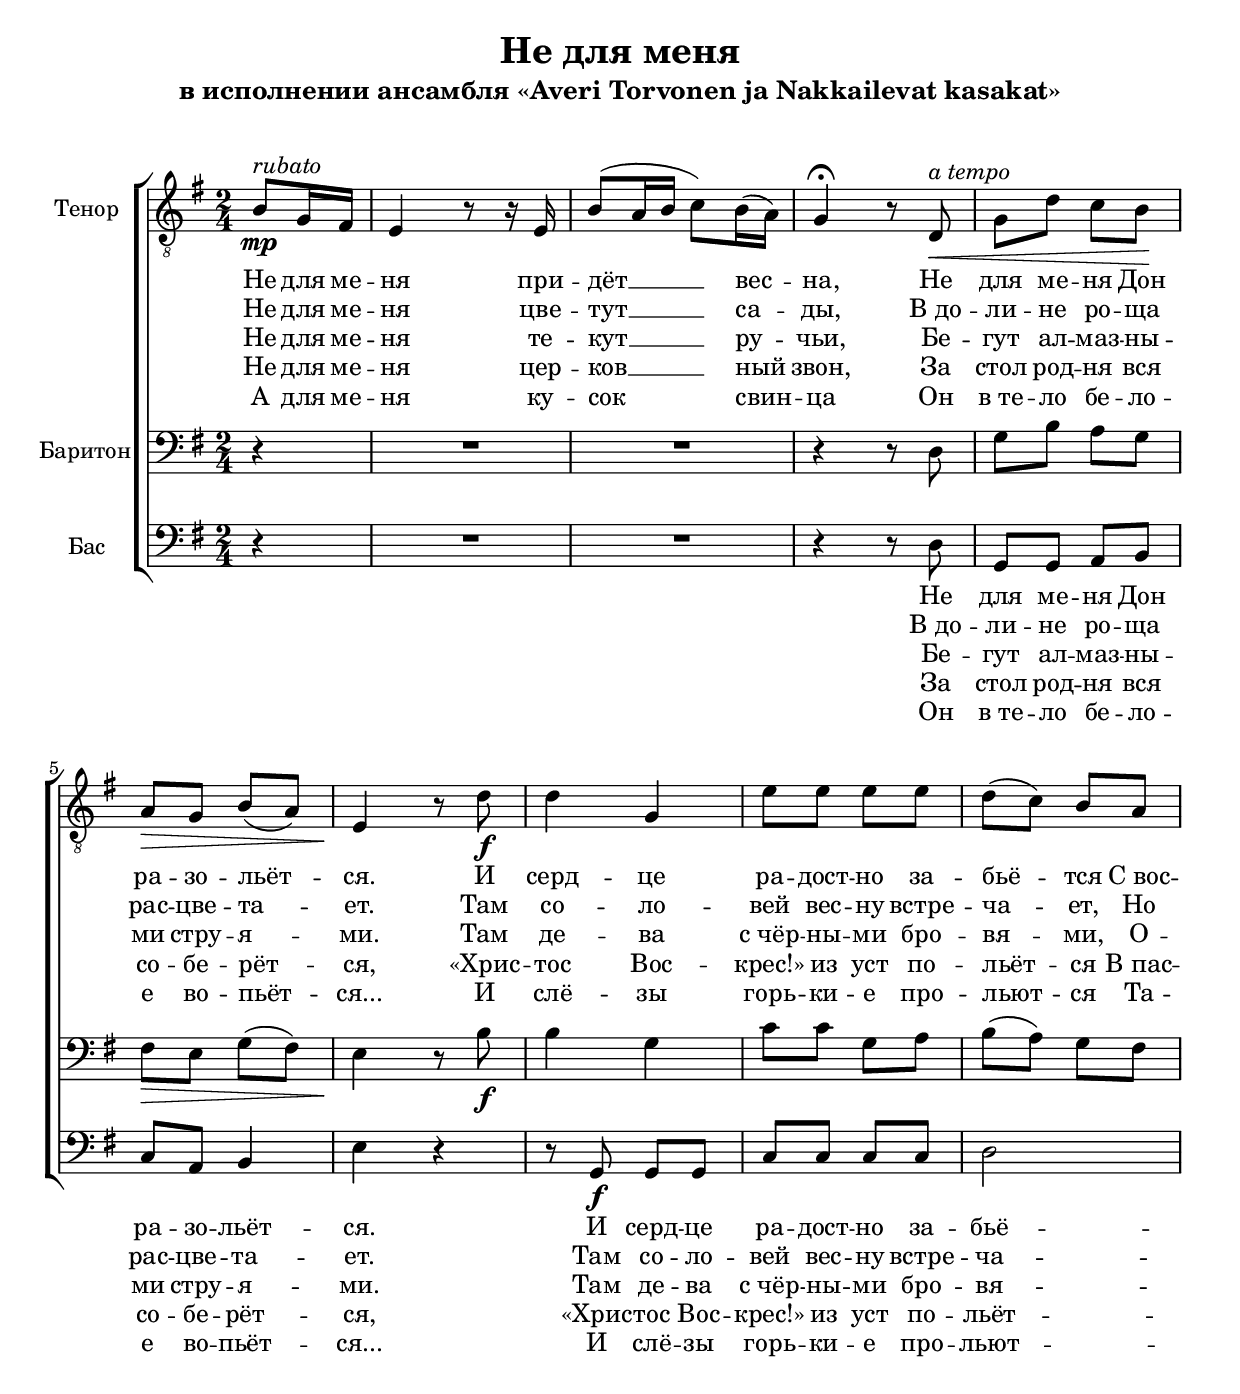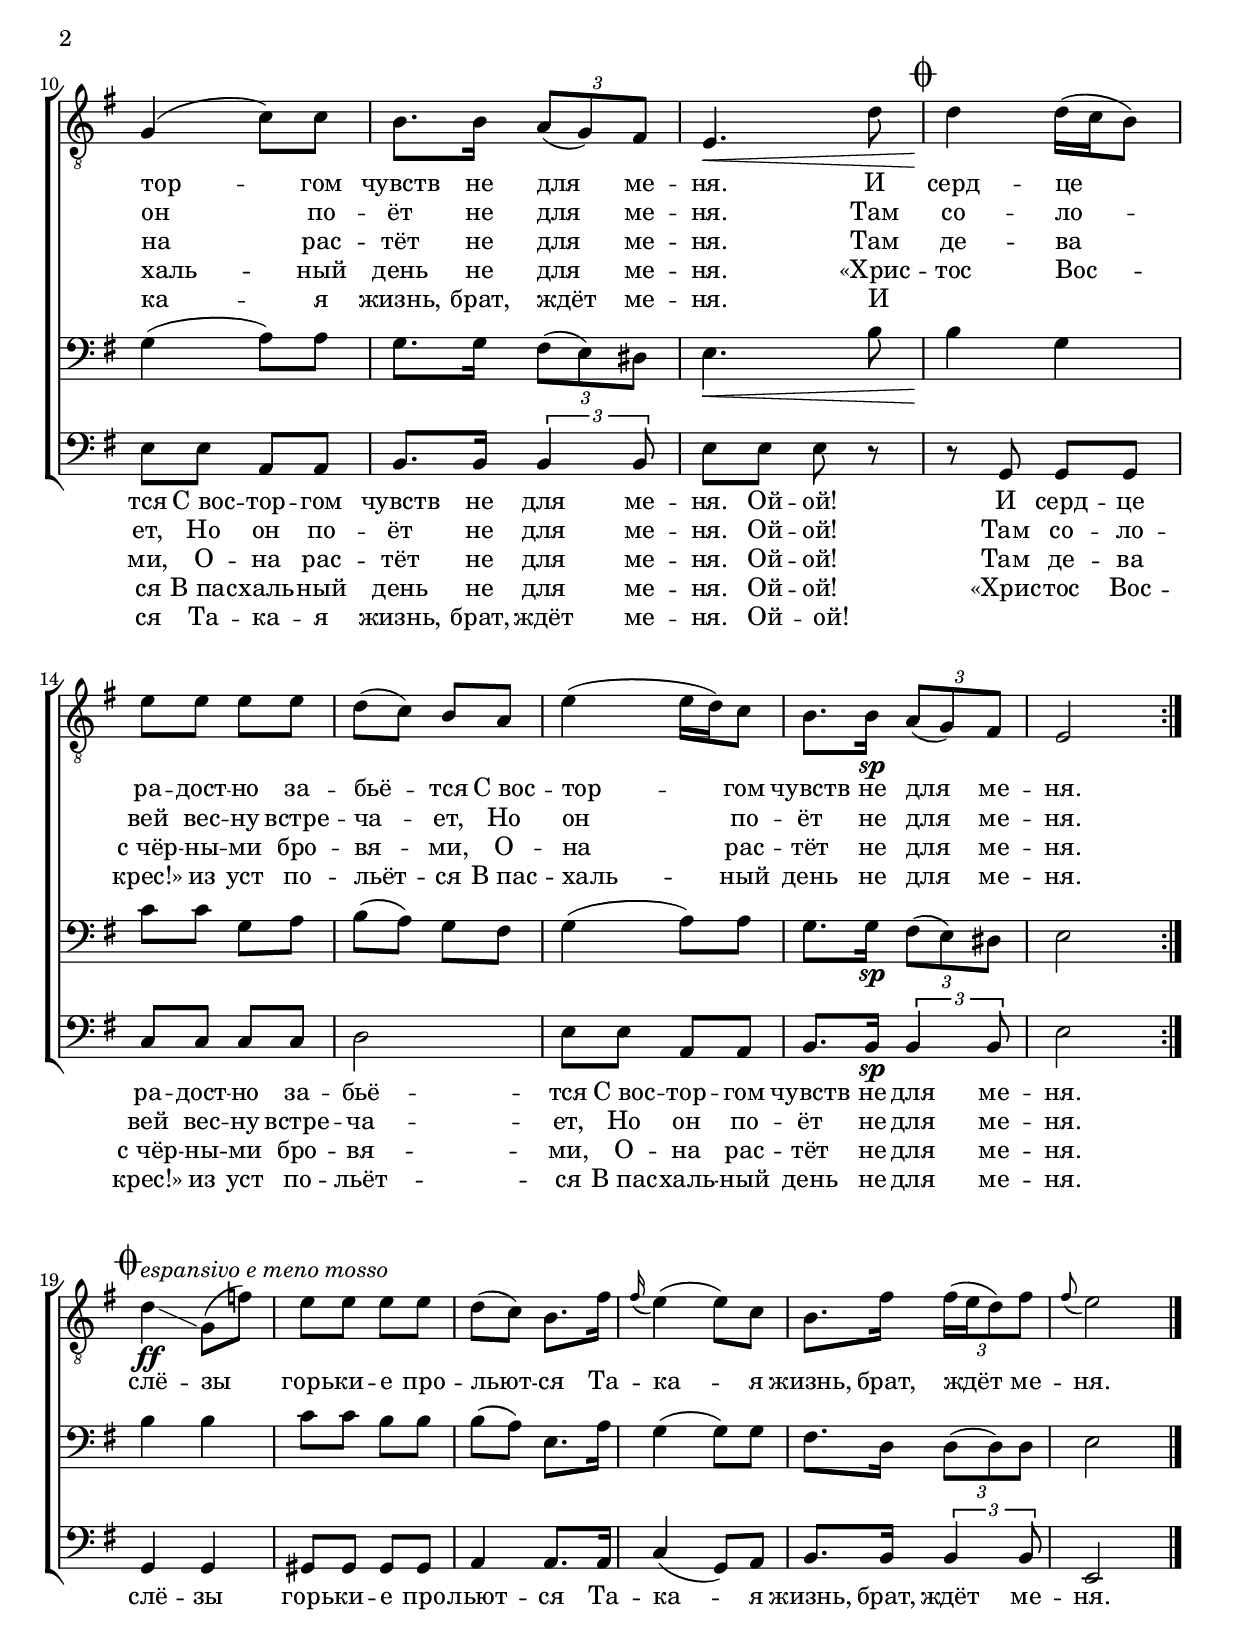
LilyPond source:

\version "2.14.2"
\pointAndClickOff

\header {
  title = "Не для меня"
  subtitle = "в исполнении ансамбля «Averi Torvonen ja Nakkailevat kasakat»"
%  composer = "Säveltäjä"
%  poet = "Sanoittaja"
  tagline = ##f
}

globals = { \key e \minor \time 2/4 }

tenor = \relative c' {
  \partial 4
  b8\mp^\markup {\italic rubato }
  g16 fis16 | e4 r8 r16 e16 | b'8 ( a16 b16 c8) b16( a16) g4\fermata r8 % intro
  d\<^\markup {\italic "a tempo" } | g d' c b\! | a\> g b( a) | e4\! r8 % verse
  d'8\f|d4 g,4|e'8 e e e|d( c) b a g4( c8) c8|b8. b16 \times 2/3 {a8( g8) fis8}|e4.\< % chorus 
  d'8  | \mark \markup {\musicglyph #"scripts.coda"} d4\! d16( c16 b8)|e8 e e e|d( c) b a e'4( e16 d16) c8|b8. b16\sp \times 2/3 {a8( g8) fis8}|e2 % chorus
}

%TODO esitysohjeet isolla + ekan säkeistö unisono?
tenorEnding = \relative c' {
  \mark \markup {\musicglyph #"scripts.coda" } 
  d4^\markup{\italic {espansivo e meno mosso}}\!\ff\glissando g,8( f'8) |e8 e e e|d( c) b8. fis'16 |\appoggiatura fis e4( e8) c8|b8. fis'16 \times 2/3 {fis16( e16 d8) fis8}|\appoggiatura fis e2 \bar "|."
}

barytone = \relative c {
  \partial 4 r4
  R2*2 r4 r8 d | g b a g | fis\> e g( fis) | e4\! r8 % verse
  b'8\f|b4 g4|c8 c g a|b( a) g fis|g4( a8) a8|g8. g16 \times 2/3 {fis8( e8) dis8}|e4.\< % chorus
  b'8|b4\! g4|c8 c g a|b( a) g fis|g4( a8) a8|g8. g16\sp \times 2/3 {fis8( e8) dis8}|e2 % chorus
}

barytoneEnding = \relative c {
  b'4\! b4|c8 c b b|b8( a8) e8. a16|g4( g8) g8|fis8. d16 \times 2/3 {d8( d8) d8}|e2 
}

bass = 	\relative c {
  \partial 4 r4
  R2*2 r4 r8 d8|g,8 g a b|c a b4|e4 r4 % verse
  r8 g,8\f g g|c8 c c c|d2|e8 e8 a,8 a8|b8. b16 \times 2/3 {b4 b8}|e8 e8 e8 r8 % chorus
  r8 g,8 g g|c8 c c c|d2|e8 e8 a,8 a8|b8. b16\sp \times 2/3 {b4 b8}|e2 % chorus
}

bassEnding = \relative c {
  g4 g|gis8 gis gis gis|a4 a8. a16|c4( g8) a8 |b8. b16 \times 2/3 {b4 b8}|e,2 
}

%TODO fraasien alkukirjaimet ym.
introOne = \lyricmode { Не для ме -- ня при -- дёт __ вес -- на, }
verseOne = \lyricmode { Не для ме -- ня  Дон ра -- зо -- льёт -- ся. }
chorusOne = \lyricmode {
  И серд -- це ра -- дост -- но за -- бьё -- тся 
  С_вос -- тор -- гом чувств не для ме -- ня.
}

introTwo = \lyricmode { Не для ме -- ня цве -- тут __ са -- ды, }
verseTwo = \lyricmode { В_до -- ли -- не ро -- ща рас -- цве -- та -- ет. }
chorusTwo = \lyricmode { 
  Там со -- ло -- вей вес -- ну встре -- ча -- ет, 
  Но он по -- ёт не для ме -- ня.
}

introThree = \lyricmode { Не для ме -- ня те -- кут __ ру -- чьи, }
verseThree = \lyricmode { Бе -- гут ал -- маз -- ны -- ми стру -- я -- ми. }
chorusThree = \lyricmode { 
  Там де -- ва с_чёр -- ны -- ми бро -- вя -- ми,
  О -- на рас -- тёт не для ме -- ня.
}

introFour = \lyricmode { Не для ме -- ня цер -- ков __ ный звон, }
verseFour = \lyricmode { За стол род -- ня вся со -- бе -- рёт -- ся, }
chorusFour = \lyricmode { 
  «Хрис -- тос Вос -- крес!» из уст по -- льёт -- ся
  В_пас -- халь -- ный день не для ме -- ня.
}

introFive = \lyricmode { А для ме -- ня ку -- сок свин -- ца }
verseFive = \lyricmode { Он в_те -- ло бе -- ло -- е во -- пьёт -- ся... }
chorusFive = \lyricmode {
  слё -- зы горь -- ки -- е про -- льют -- ся 
  Та -- ка -- я жизнь, брат, ждёт ме -- ня.
}

hoi = \lyricmode { Ой -- ой! }
skipit = \lyricmode { _ _ _ _ _ _ _ _ _ _ _ _ _ _ _ _ }

\score {
  \new ChoirStaff <<
    \new Staff << 
      \set Staff.instrumentName = "Тенор"
      \set Staff.midiInstrument = "choir aahs"
      \new Voice = "Tenor" { \clef "treble_8" \globals \repeat volta 4 \tenor \break \tenorEnding }
      \new Lyrics \lyricsto "Tenor" {	\introOne \verseOne \chorusOne \chorusOne}
      \new Lyrics \lyricsto "Tenor" {	\introTwo \verseTwo \chorusTwo \chorusTwo}
      \new Lyrics \lyricsto "Tenor" {	\introThree \verseThree \chorusThree \chorusThree}
      \new Lyrics \lyricsto "Tenor" {	\introFour \verseFour \chorusFour \chorusFour}
      \new Lyrics \lyricsto "Tenor" {	\introFive \verseFive И \chorusFive И \skipit \chorusFive}
    >>
    \new Staff << 
      \set Staff.instrumentName = "Баритон"
      \set Staff.midiInstrument = "choir aahs"
      \new Voice = "Barytone" { \clef bass \globals \barytone \barytoneEnding}
    >>
    \new Staff << 
      \set Staff.instrumentName = "Бас"
      \set Staff.midiInstrument = "choir aahs"
      \new Voice = "Bass" { \clef bass \globals \bass \bassEnding}
      \new Lyrics \lyricsto "Bass" {  \verseOne \chorusOne \hoi \chorusOne }
      \new Lyrics \lyricsto "Bass" {  \verseTwo \chorusTwo \hoi \chorusTwo }
      \new Lyrics \lyricsto "Bass" {  \verseThree \chorusThree \hoi \chorusThree }
      \new Lyrics \lyricsto "Bass" {  \verseFour \chorusFour \hoi \chorusFour }
      \new Lyrics \lyricsto "Bass" {  \verseFive И \chorusFive \hoi \skipit _ \chorusFive }
    >> 
  >>
  \midi {}
  \layout {}
} 

\paper {
  ragged-bottom = ##t
  markup-system-spacing #'padding = #5  % between title and staff group
  system-system-spacing #'padding = #5 % between staff groups
}

